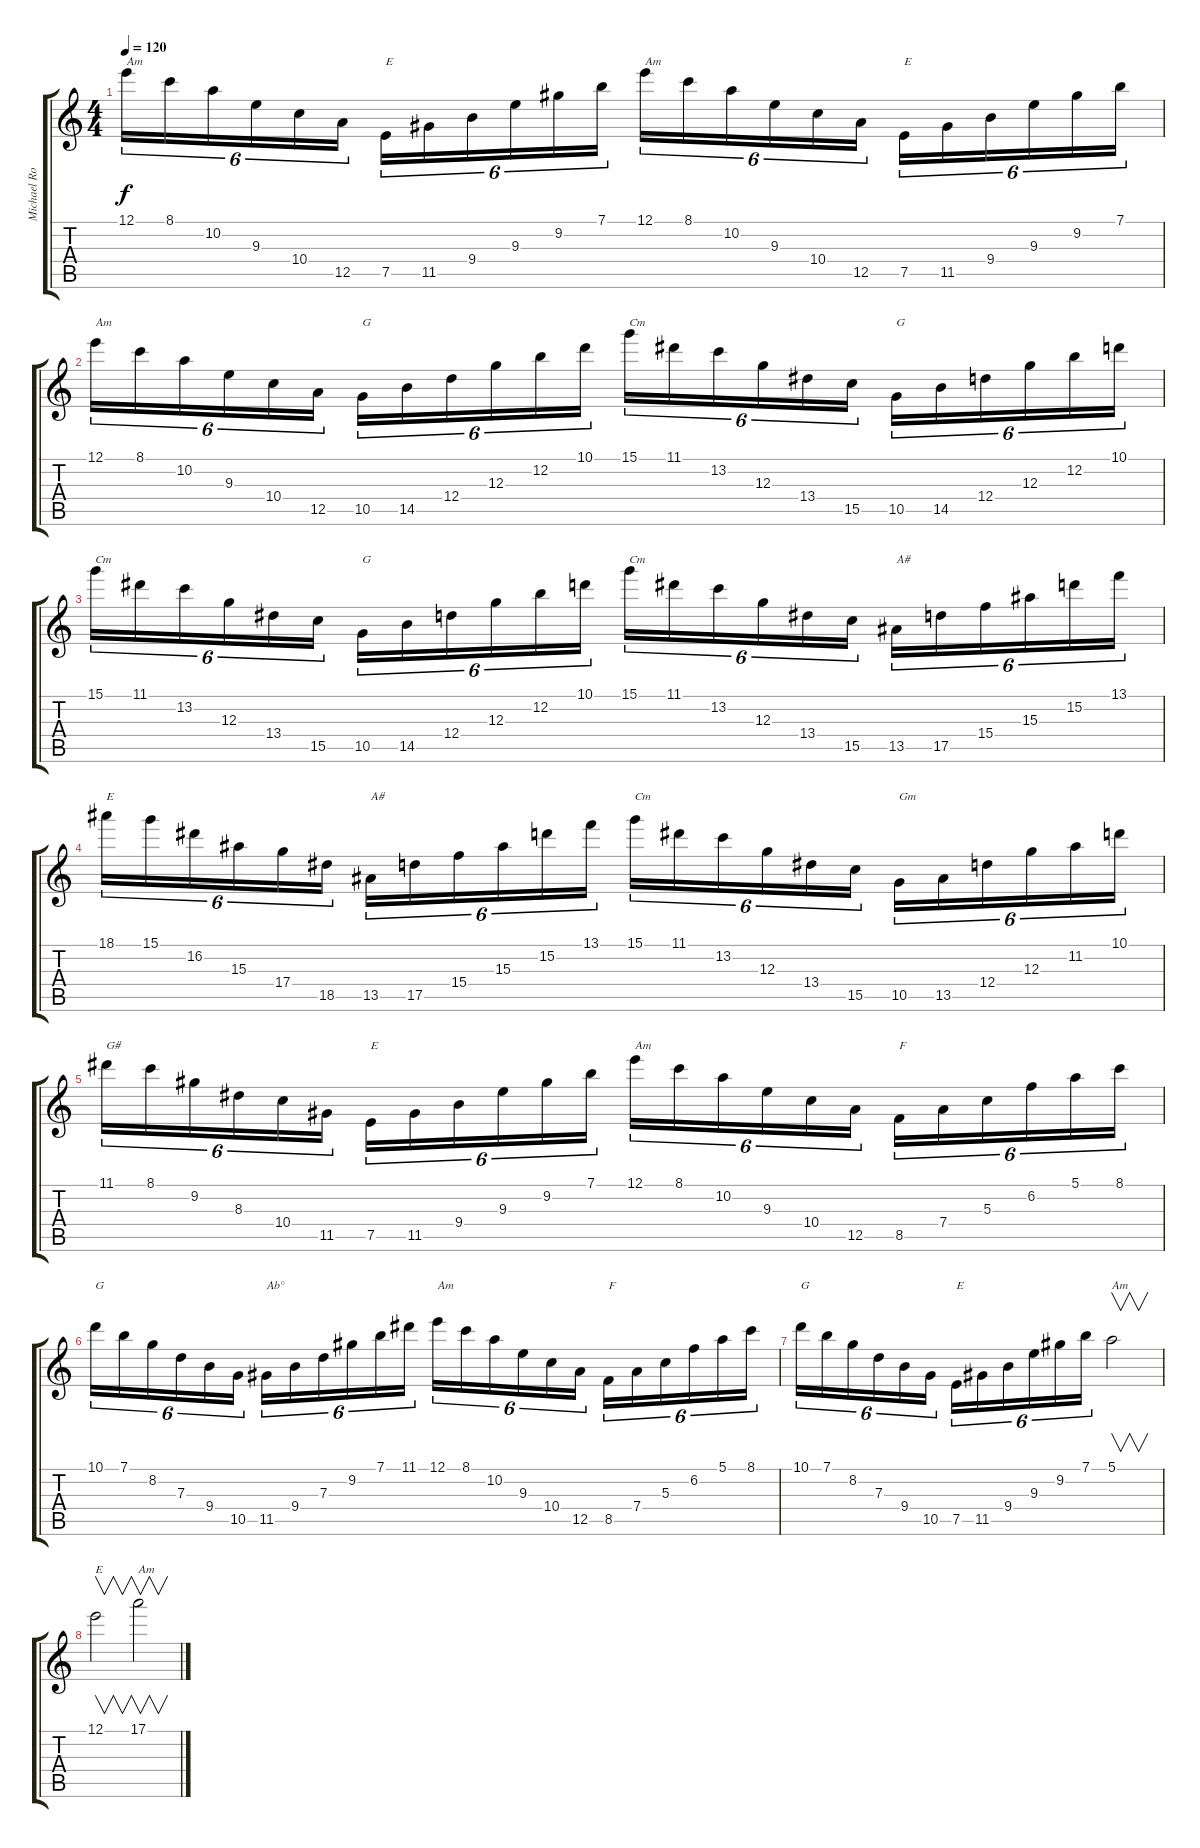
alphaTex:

\track ("Michael Romeo (Arpeggios)" "Michael Ro") {instrument distortionguitar}
\staff {score tabs}
\tuning (E4 B3 G3 D3 A2 E2) {hide}
\ts (4 4)
\tempo 120
\clef g2
\ks c
12.1.16{tu (6 4) txt "Am" dy f instrument distortionguitar} 8.1.16{tu (6 4)} 10.2.16{tu (6 4)} 9.3.16{tu (6 4)} 10.4.16{tu (6 4)} 12.5.16{tu (6 4)} 7.5.16{tu (6 4) txt "E"} 11.5.16{tu (6 4)} 9.4.16{tu (6 4)} 9.3.16{tu (6 4)} 9.2.16{tu (6 4)} 7.1.16{tu (6 4)} 12.1.16{tu (6 4) txt "Am"} 8.1.16{tu (6 4)} 10.2.16{tu (6 4)} 9.3.16{tu (6 4)} 10.4.16{tu (6 4)} 12.5.16{tu (6 4)} 7.5.16{tu (6 4) txt "E"} 11.5.16{tu (6 4)} 9.4.16{tu (6 4)} 9.3.16{tu (6 4)} 9.2.16{tu (6 4)} 7.1.16{tu (6 4)} |
12.1.16{tu (6 4) txt "Am"} 8.1.16{tu (6 4)} 10.2.16{tu (6 4)} 9.3.16{tu (6 4)} 10.4.16{tu (6 4)} 12.5.16{tu (6 4)} 10.5.16{tu (6 4) txt "G"} 14.5.16{tu (6 4)} 12.4.16{tu (6 4)} 12.3.16{tu (6 4)} 12.2.16{tu (6 4)} 10.1.16{tu (6 4)} 15.1.16{tu (6 4) txt "Cm"} 11.1.16{tu (6 4)} 13.2.16{tu (6 4)} 12.3.16{tu (6 4)} 13.4.16{tu (6 4)} 15.5.16{tu (6 4)} 10.5.16{tu (6 4) txt "G"} 14.5.16{tu (6 4)} 12.4.16{tu (6 4)} 12.3.16{tu (6 4)} 12.2.16{tu (6 4)} 10.1.16{tu (6 4)} |
15.1.16{tu (6 4) txt "Cm"} 11.1.16{tu (6 4)} 13.2.16{tu (6 4)} 12.3.16{tu (6 4)} 13.4.16{tu (6 4)} 15.5.16{tu (6 4)} 10.5.16{tu (6 4) txt "G"} 14.5.16{tu (6 4)} 12.4.16{tu (6 4)} 12.3.16{tu (6 4)} 12.2.16{tu (6 4)} 10.1.16{tu (6 4)} 15.1.16{tu (6 4) txt "Cm"} 11.1.16{tu (6 4)} 13.2.16{tu (6 4)} 12.3.16{tu (6 4)} 13.4.16{tu (6 4)} 15.5.16{tu (6 4)} 13.5.16{tu (6 4) txt "A#"} 17.5.16{tu (6 4)} 15.4.16{tu (6 4)} 15.3.16{tu (6 4)} 15.2.16{tu (6 4)} 13.1.16{tu (6 4)} |
18.1.16{tu (6 4) txt "E"} 15.1.16{tu (6 4)} 16.2.16{tu (6 4)} 15.3.16{tu (6 4)} 17.4.16{tu (6 4)} 18.5.16{tu (6 4)} 13.5.16{tu (6 4) txt "A#"} 17.5.16{tu (6 4)} 15.4.16{tu (6 4)} 15.3.16{tu (6 4)} 15.2.16{tu (6 4)} 13.1.16{tu (6 4)} 15.1.16{tu (6 4) txt "Cm"} 11.1.16{tu (6 4)} 13.2.16{tu (6 4)} 12.3.16{tu (6 4)} 13.4.16{tu (6 4)} 15.5.16{tu (6 4)} 10.5.16{tu (6 4) txt "Gm"} 13.5.16{tu (6 4)} 12.4.16{tu (6 4)} 12.3.16{tu (6 4)} 11.2.16{tu (6 4)} 10.1.16{tu (6 4)} |
11.1.16{tu (6 4) txt "G#"} 8.1.16{tu (6 4)} 9.2.16{tu (6 4)} 8.3.16{tu (6 4)} 10.4.16{tu (6 4)} 11.5.16{tu (6 4)} 7.5.16{tu (6 4) txt "E"} 11.5.16{tu (6 4)} 9.4.16{tu (6 4)} 9.3.16{tu (6 4)} 9.2.16{tu (6 4)} 7.1.16{tu (6 4)} 12.1.16{tu (6 4) txt "Am"} 8.1.16{tu (6 4)} 10.2.16{tu (6 4)} 9.3.16{tu (6 4)} 10.4.16{tu (6 4)} 12.5.16{tu (6 4)} 8.5.16{tu (6 4) txt "F"} 7.4.16{tu (6 4)} 5.3.16{tu (6 4)} 6.2.16{tu (6 4)} 5.1.16{tu (6 4)} 8.1.16{tu (6 4)} |
10.1.16{tu (6 4) txt "G"} 7.1.16{tu (6 4)} 8.2.16{tu (6 4)} 7.3.16{tu (6 4)} 9.4.16{tu (6 4)} 10.5.16{tu (6 4)} 11.5.16{tu (6 4) txt "Ab°"} 9.4.16{tu (6 4)} 7.3.16{tu (6 4)} 9.2.16{tu (6 4)} 7.1.16{tu (6 4)} 11.1.16{tu (6 4)} 12.1.16{tu (6 4) txt "Am"} 8.1.16{tu (6 4)} 10.2.16{tu (6 4)} 9.3.16{tu (6 4)} 10.4.16{tu (6 4)} 12.5.16{tu (6 4)} 8.5.16{tu (6 4) txt "F"} 7.4.16{tu (6 4)} 5.3.16{tu (6 4)} 6.2.16{tu (6 4)} 5.1.16{tu (6 4)} 8.1.16{tu (6 4)} |
10.1.16{tu (6 4) txt "G"} 7.1.16{tu (6 4)} 8.2.16{tu (6 4)} 7.3.16{tu (6 4)} 9.4.16{tu (6 4)} 10.5.16{tu (6 4)} 7.5.16{tu (6 4) txt "E"} 11.5.16{tu (6 4)} 9.4.16{tu (6 4)} 9.3.16{tu (6 4)} 9.2.16{tu (6 4)} 7.1.16{tu (6 4)} 5.1.2{v txt "Am"} |
12.1.2{v txt "E"} 17.1.2{v txt "Am"}
